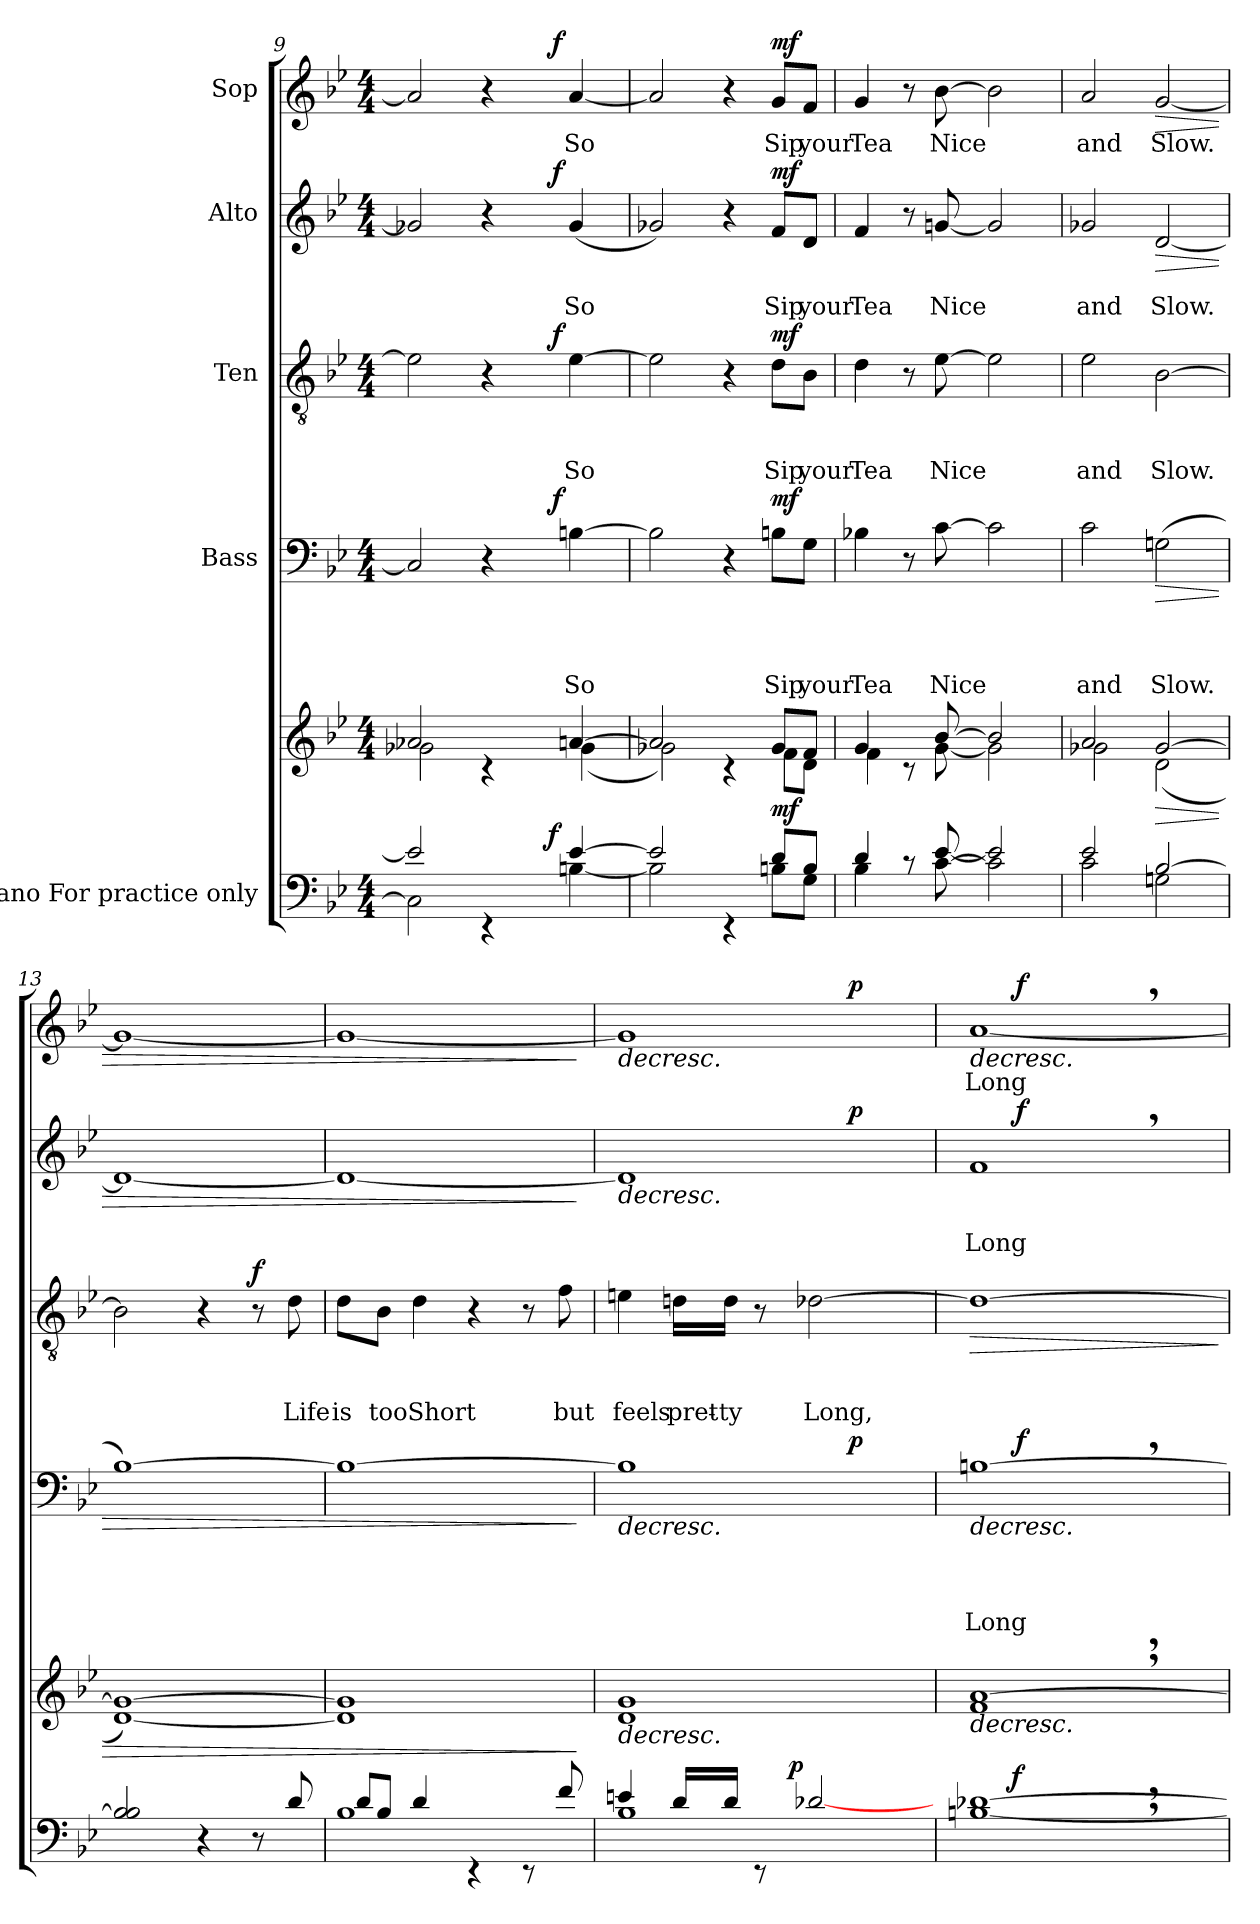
**kern	**kern	**dynam	**kern	**text	**text	**text	**text	**dynam	**kern	**text	**text	**text	**dynam	**kern	**text	**text	**dynam	**kern	**text	**dynam
*part5	*part5	*part5	*part4	*part4	*part4	*part4	*part4	*part4	*part3	*part3	*part3	*part3	*part3	*part2	*part2	*part2	*part2	*part1	*part1	*part1
*staff6	*staff5	*staff5/6	*staff4	*staff4	*staff4	*staff4	*staff4	*staff4	*staff3	*staff3	*staff3	*staff3	*staff3	*staff2	*staff2	*staff2	*staff2	*staff1	*staff1	*staff1
*I"Piano For practice only	*	*	*I"Bass	*	*	*	*	*	*I"Ten	*	*	*	*	*I"Alto	*	*	*	*I"Sop	*	*
*clefF4	*clefG2	*	*clefF4	*	*	*	*	*	*clefGv2	*	*	*	*	*clefG2	*	*	*	*clefG2	*	*
*k[b-e-]	*k[b-e-]	*	*k[b-e-]	*	*	*	*	*	*k[b-e-]	*	*	*	*	*k[b-e-]	*	*	*	*k[b-e-]	*	*
*B-:	*B-:	*	*B-:	*	*	*	*	*	*B-:	*	*	*	*	*B-:	*	*	*	*B-:	*	*
*M4/4	*M4/4	*	*M4/4	*	*	*	*	*	*M4/4	*	*	*	*	*M4/4	*	*	*	*M4/4	*	*
=9	=9	=9	=9	=9	=9	=9	=9	=9	=9	=9	=9	=9	=9	=9	=9	=9	=9	=9	=9	=9
*^	*^	*	*^	*	*	*	*	*	*^	*	*	*	*	*^	*	*	*	*^	*	*
*	*^	*	*	*	*	*	*	*	*	*	*	*	*	*	*	*	*	*	*	*	*	*	*	*	*	*
2e-/]	2C\]	2ryy	2a-/	2g-X\	.	2C/]	3%2ryy	.	.	.	.	.	2e-\]	3%2ryy	.	.	.	.	2g-X/]	3%2ryy	.	.	.	2a/]	3%2ryy	.	.
4ryy	4rEE	8ryy	4ryy	4rc	.	4r	.	.	.	.	.	.	4r	.	.	.	.	.	4r	.	.	.	.	4r	.	.	.
.	.	16ryy	.	.	.	.	.	.	.	.	.	.	.	.	.	.	.	.	.	.	.	.	.	.	.	.	.
.	.	.	.	.	.	.	24ryy	.	.	.	.	.	.	24ryy	.	.	.	.	.	24ryy	.	.	.	.	24ryy	.	.
.	.	64ryy	.	.	.	.	.	.	.	.	.	.	.	.	.	.	.	.	.	.	.	.	.	.	.	.	.
!	!	!	!	!	!LO:DY:a=2	!	!	!	!	!	!	!	!	!	!	!	!	!	!	!	!	!	!	!	!	!	!
.	.	4ryy	.	.	f	.	.	.	.	.	.	.	.	.	.	.	.	.	.	.	.	.	.	.	.	.	.
!	!	!	!	!	!	!	!	!	!	!	!	!LO:DY:a	!	!	!	!	!	!LO:DY:a	!	!	!	!	!LO:DY:a	!	!	!	!LO:DY:a
.	.	.	.	.	.	.	6..ryy	.	.	.	.	f	.	6..ryy	.	.	.	f	.	6..ryy	.	.	f	.	6..ryy	.	f
!	!	!	!	!	!	!	!	!	!	!	!LO:LY:b	!	!	!	!	!	!LO:LY:b	!	!	!	!	!LO:LY:b	!	!	!	!LO:LY:b	!
[>4e-/	[>4Bn\	.	[>4a/	(<4g-\	.	[>4Bn\	.	.	.	.	So	.	[>4e-\	.	.	.	So	.	(<4g-/	.	.	So	.	[>4a/	.	So	.
.	.	32.ryy	.	.	.	.	.	.	.	.	.	.	.	.	.	.	.	.	.	.	.	.	.	.	.	.	.
*	*	*	*	*	*	*v	*v	*	*	*	*	*	*	*	*	*	*	*	*v	*v	*	*	*	*v	*v	*	*
*	*v	*v	*	*	*	*	*	*	*	*	*	*v	*v	*	*	*	*	*	*	*	*	*	*	*
!!LO:PB:g=z
=10	=10	=10	=10	=10	=10	=10	=10	=10	=10	=10	=10	=10	=10	=10	=10	=10	=10	=10	=10	=10	=10	=10
2e-/]	2Bn\]	2a/]	2g-X\)	.	2Bn\]	.	.	.	.	.	2e-\]	.	.	.	.	2g-X/)	.	.	.	2a/]	.	.
4ryy	4rEE	4ryy	4rc	.	4r	.	.	.	.	.	4r	.	.	.	.	4r	.	.	.	4r	.	.
!	!	!	!	!LO:DY:b	!	!	!	!	!LO:LY:b	!LO:DY:a	!	!	!	!LO:LY:b	!LO:DY:a	!	!	!LO:LY:b	!LO:DY:a	!	!LO:LY:b	!LO:DY:a
8d/L	8B\L	8g-/L	8f\L	mf	8B\L	.	.	.	Sip	mf	8d\L	.	.	Sip	mf	8f/L	.	Sip	mf	8g/L	Sip	mf
!	!	!	!	!	!	!	!	!	!LO:LY:b	!	!	!	!	!LO:LY:b	!	!	!	!LO:LY:b	!	!	!LO:LY:b	!
8B/J	8G\J	8f/J	8d\J	.	8G\J	.	.	.	your	.	8B-\J	.	.	your	.	8d/J	.	your	.	8f/J	your	.
=11	=11	=11	=11	=11	=11	=11	=11	=11	=11	=11	=11	=11	=11	=11	=11	=11	=11	=11	=11	=11	=11	=11
!	!	!	!	!	!	!	!	!	!LO:LY:b:rj	!	!	!	!	!LO:LY:b	!	!	!	!LO:LY:b	!	!	!LO:LY:b	!
4B-\	4d/	4g/	4f\	.	4B-X\	.	.	.	Tea	.	4d\	.	.	Tea	.	4f/	.	Tea	.	4g/	Tea	.
8rc	8ryy	8ryy	8rc	.	8r	.	.	.	.	.	8r	.	.	.	.	8r	.	.	.	8r	.	.
!	!	!	!	!	!	!	!	!	!LO:LY:b	!	!	!	!	!LO:LY:b	!	!	!	!LO:LY:b	!	!	!LO:LY:b	!
[<8c\	[>8e-/	[>8b-/	[<8g\	.	[>8c\	.	.	.	Nice	.	[>8e-\	.	.	Nice	.	[<8gn/	.	Nice	.	[>8b-\	Nice	.
2c\]	2e-/]	2b-/]	2g\]	.	2c\]	.	.	.	.	.	2e-\]	.	.	.	.	2g/]	.	.	.	2b-\]	.	.
=12	=12	=12	=12	=12	=12	=12	=12	=12	=12	=12	=12	=12	=12	=12	=12	=12	=12	=12	=12	=12	=12	=12
!	!	!	!	!	!	!	!	!	!LO:LY:b	!	!	!	!	!LO:LY:b	!	!	!	!LO:LY:b	!	!	!LO:LY:b	!
2e-/	2c\	2a/	2g-X\	.	2c\	.	.	.	and	.	2e-\	.	.	and	.	2g-X/	.	and	.	2a/	and	.
!	!	!	!	!LO:HP:b	!	!	!	!	!LO:LY:b	!LO:HP:b	!	!	!	!LO:LY:b	!	!	!	!LO:LY:b	!LO:HP:b	!	!LO:LY:b	!LO:HP:b
[>2B-/	2Gn\	[>2g-/	(<2d\	>	(>2Gn\	.	.	.	Slow.	>	[>2B-\	.	.	Slow.	.	[<2d/	.	Slow.	>	[<2g/	Slow.	>
*v	*v	*	*	*	*	*	*	*	*	*	*	*	*	*	*	*	*	*	*	*	*	*
*	*v	*v	*	*	*	*	*	*	*	*	*	*	*	*	*	*	*	*	*	*	*
=13	=13	=13	=13	=13	=13	=13	=13	=13	=13	=13	=13	=13	=13	=13	=13	=13	=13	=13	=13	=13
2B-/] 2B-/	[<1d 1g-_)	.	[>1B-)	.	.	.	.	.	2B-\]	.	.	.	.	1d_	.	.	.	1g_	.	.
4r	.	.	.	.	.	.	.	.	4r	.	.	.	.	.	.	.	.	.	.	.
!	!	!	!	!	!	!	!	!	!	!	!	!	!LO:DY:a	!	!	!	!	!	!	!
8r	.	.	.	.	.	.	.	.	8r	.	.	.	f	.	.	.	.	.	.	.
!	!	!	!	!	!	!	!	!	!	!	!	!LO:LY:b	!	!	!	!	!	!	!	!
8d/	.	.	.	.	.	.	.	.	8d\	.	.	Life	.	.	.	.	.	.	.	.
=14	=14	=14	=14	=14	=14	=14	=14	=14	=14	=14	=14	=14	=14	=14	=14	=14	=14	=14	=14	=14
*^	*	*	*	*	*	*	*	*	*	*	*	*	*	*	*	*	*	*	*	*
!	!	!	!	!	!	!	!	!	!	!	!	!	!LO:LY:b	!	!	!	!	!	!	!	!
1B-	8d/L	(>(<1d] 1g-]	.	1B-_	.	.	.	.	.	8d\L	.	.	is	.	1d_	.	.	.	1g_	.	.
!	!	!	!	!	!	!	!	!	!	!	!	!	!LO:LY:b	!	!	!	!	!	!	!	!
.	8B-/J	.	.	.	.	.	.	.	.	8B-\J	.	.	too	.	.	.	.	.	.	.	.
!	!	!	!	!	!	!	!	!	!	!	!	!	!LO:LY:b	!	!	!	!	!	!	!	!
.	4d/	.	.	.	.	.	.	.	.	4d\	.	.	Short	.	.	.	.	.	.	.	.
.	4rEE	.	.	.	.	.	.	.	.	4r	.	.	.	.	.	.	.	.	.	.	.
.	8rEE	.	.	.	.	.	.	.	.	8r	.	.	.	.	.	.	.	.	.	.	.
!	!	!	!	!	!	!	!	!	!	!	!	!	!LO:LY:b	!	!	!	!	!	!	!	!
.	8f/))	.	.	.	.	.	.	.	.	8f\	.	.	but	.	.	.	.	.	.	.	.
*v	*v	*	*	*	*	*	*	*	*	*	*	*	*	*	*	*	*	*	*	*	*
.	.	]	.	.	.	.	.	]	.	.	.	.	.	.	.	.	]	.	.	]
!!LO:LB:g=z
=15	=15	=15	=15	=15	=15	=15	=15	=15	=15	=15	=15	=15	=15	=15	=15	=15	=15	=15	=15	=15
*^	*	*	*	*	*	*	*	*	*	*	*	*	*	*	*	*	*	*	*	*
!	!	!	!LO:HP:b	!	!	!	!	!	!LO:HP:b	!	!	!	!LO:LY:b	!	!	!	!	!LO:HP:b	!	!	!LO:HP:b
*	*^	*	*	*^	*	*	*	*	*	*	*	*	*	*	*^	*	*	*	*^	*	*
1B-	4en/	4ryy	1d 1g	>	1B-]	3ryy	.	.	.	.	>	4en\	.	.	feels	.	1d]	3ryy	.	.	>	1g]	3ryy	.	>
!	!	!	!	!	!	!	!	!	!	!	!	!	!	!	!LO:LY:b	!	!	!	!	!	!	!	!	!	!
.	16d/LL	8ryy	.	.	.	.	.	.	.	.	.	16dn\LL	.	.	pret-	.	.	.	.	.	.	.	.	.	.
!	!	!	!	!	!	!	!	!	!	!	!	!	!	!	!LO:LY:b:rj	!	!	!	!	!	!	!	!	!	!
.	16d/JJ	.	.	.	.	.	.	.	.	.	.	16d\JJ	.	.	-ty	.	.	.	.	.	.	.	.	.	.
.	.	.	.	.	.	6...ryy	.	.	.	.	.	.	.	.	.	.	.	6...ryy	.	.	.	.	6...ryy	.	.
.	8rEE	16ryy	.	.	.	.	.	.	.	.	.	8r	.	.	.	.	.	.	.	.	.	.	.	.	.
.	.	64ryy	.	.	.	.	.	.	.	.	.	.	.	.	.	.	.	.	.	.	.	.	.	.	.
!	!	!	!	!LO:DY:a=2	!	!	!	!	!	!	!	!	!	!	!	!	!	!	!	!	!	!	!	!	!
.	.	2ryy	.	p	.	.	.	.	.	.	.	.	.	.	.	.	.	.	.	.	.	.	.	.	.
!	!	!	!	!	!	!	!	!	!	!	!	!	!	!	!LO:LY:b	!	!	!	!	!	!	!	!	!	!
.	[>2d-X/	.	.	.	.	.	.	.	.	.	.	[>2d-X\	.	.	Long,	.	.	.	.	.	.	.	.	.	.
!	!	!	!	!	!	!	!	!	!	!	!LO:DY:a	!	!	!	!	!	!	!	!	!	!LO:DY:a	!	!	!	!LO:DY:a
.	.	.	.	.	.	3ryy	.	.	.	.	p	.	.	.	.	.	.	3ryy	.	.	p	.	3ryy	.	p
.	.	32.ryy	.	.	.	.	.	.	.	.	.	.	.	.	.	.	.	.	.	.	.	.	.	.	.
.	.	.	.	.	.	48ryy	.	.	.	.	.	.	.	.	.	.	.	48ryy	.	.	.	.	48ryy	.	.
.	.	.	.	]	.	.	.	.	.	.	]	.	.	.	.	.	.	.	.	.	]	.	.	.	]
=16	=16	=16	=16	=16	=16	=16	=16	=16	=16	=16	=16	=16	=16	=16	=16	=16	=16	=16	=16	=16	=16	=16	=16	=16	=16
!	!	!	!	!LO:HP:b	!	!	!	!	!	!LO:LY:b	!LO:HP:b	!	!	!	!	!LO:HP:b	!	!	!	!LO:LY:b	!	!	!	!LO:LY:b	!LO:HP:b
*	*v	*v	*	*	*	*	*	*	*	*	*	*	*	*	*	*	*	*	*	*	*	*	*	*	*
[<1Bn,> [>1d-,>	16..ryy	1f,< [>1a,<	>	[>1Bn,>	12ryy	.	.	.	Long	>	1d-_	.	.	.	>	1f,<	12ryy	.	Long	.	[<1a,<	12ryy	Long	>
.	.	.	.	.	48.ryy	.	.	.	.	.	.	.	.	.	.	.	48.ryy	.	.	.	.	48.ryy	.	.
!	!	!	!LO:DY:a=2	!	!	!	!	!	!	!	!	!	!	!	!	!	!	!	!	!	!	!	!	!
.	2ryy	.	f	.	.	.	.	.	.	.	.	.	.	.	.	.	.	.	.	.	.	.	.	.
!	!	!	!	!	!	!	!	!	!	!LO:DY:a	!	!	!	!	!	!	!	!	!	!LO:DY:a	!	!	!	!LO:DY:a
.	.	.	.	.	3%2ryy	.	.	.	.	f	.	.	.	.	.	.	3%2ryy	.	.	f	.	3%2ryy	.	f
.	4ryy	.	.	.	.	.	.	.	.	.	.	.	.	.	.	.	.	.	.	.	.	.	.	.
.	.	.	.	.	6ryy	.	.	.	.	.	.	.	.	.	.	.	6ryy	.	.	.	.	6ryy	.	.
.	8ryy	.	.	.	.	.	.	.	.	.	.	.	.	.	.	.	.	.	.	.	.	.	.	.
.	.	.	.	.	24ryy	.	.	.	.	.	.	.	.	.	.	.	24ryy	.	.	.	.	24ryy	.	.
.	64ryy	.	.	.	.	.	.	.	.	.	.	.	.	.	.	.	.	.	.	.	.	.	.	.
.	.	.	.	.	96ryy	.	.	.	.	.	.	.	.	.	.	.	96ryy	.	.	.	.	96ryy	.	.
.	.	.	]	.	.	.	.	.	.	]	.	.	.	.	]	.	.	.	.	.	.	.	.	]
*	*	*	*	*	*	*	*	*	*	*	*	*	*	*	*	*v	*v	*	*	*	*	*	*	*
*v	*v	*	*	*v	*v	*	*	*	*	*	*	*	*	*	*	*	*	*	*	*v	*v	*	*
=	=	=	=	=	=	=	=	=	=	=	=	=	=	=	=	=	=	=	=	=
*-	*-	*-	*-	*-	*-	*-	*-	*-	*-	*-	*-	*-	*-	*-	*-	*-	*-	*-	*-	*-
